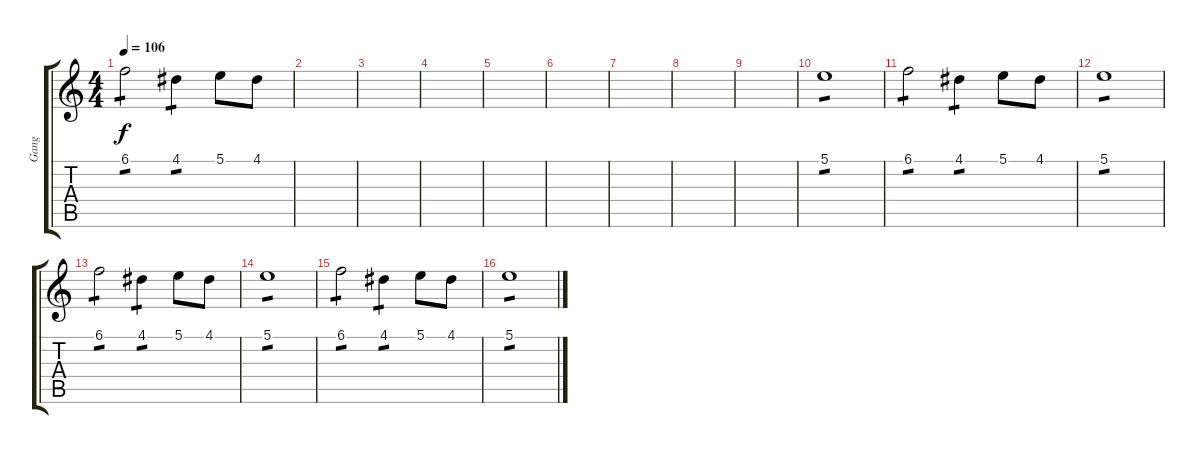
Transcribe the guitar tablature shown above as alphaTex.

\track ("Gang" "Gang") {instrument electricguitarmuted}
\staff {score tabs}
\tuning (B3 Gb3 D3 A2 E2 B1) {hide}
\ts (4 4)
\tempo 106
\clef g2
\ks c
6.1.2{tp 1 dy f} 4.1.4{tp 1} 5.1.8 4.1.8 |
|
|
|
|
|
|
|
|
5.1.1{tp 1} |
6.1.2{tp 1} 4.1.4{tp 1} 5.1.8 4.1.8 |
5.1.1{tp 1} |
6.1.2{tp 1} 4.1.4{tp 1} 5.1.8 4.1.8 |
5.1.1{tp 1} |
6.1.2{tp 1} 4.1.4{tp 1} 5.1.8 4.1.8 |
5.1.1{tp 1}
